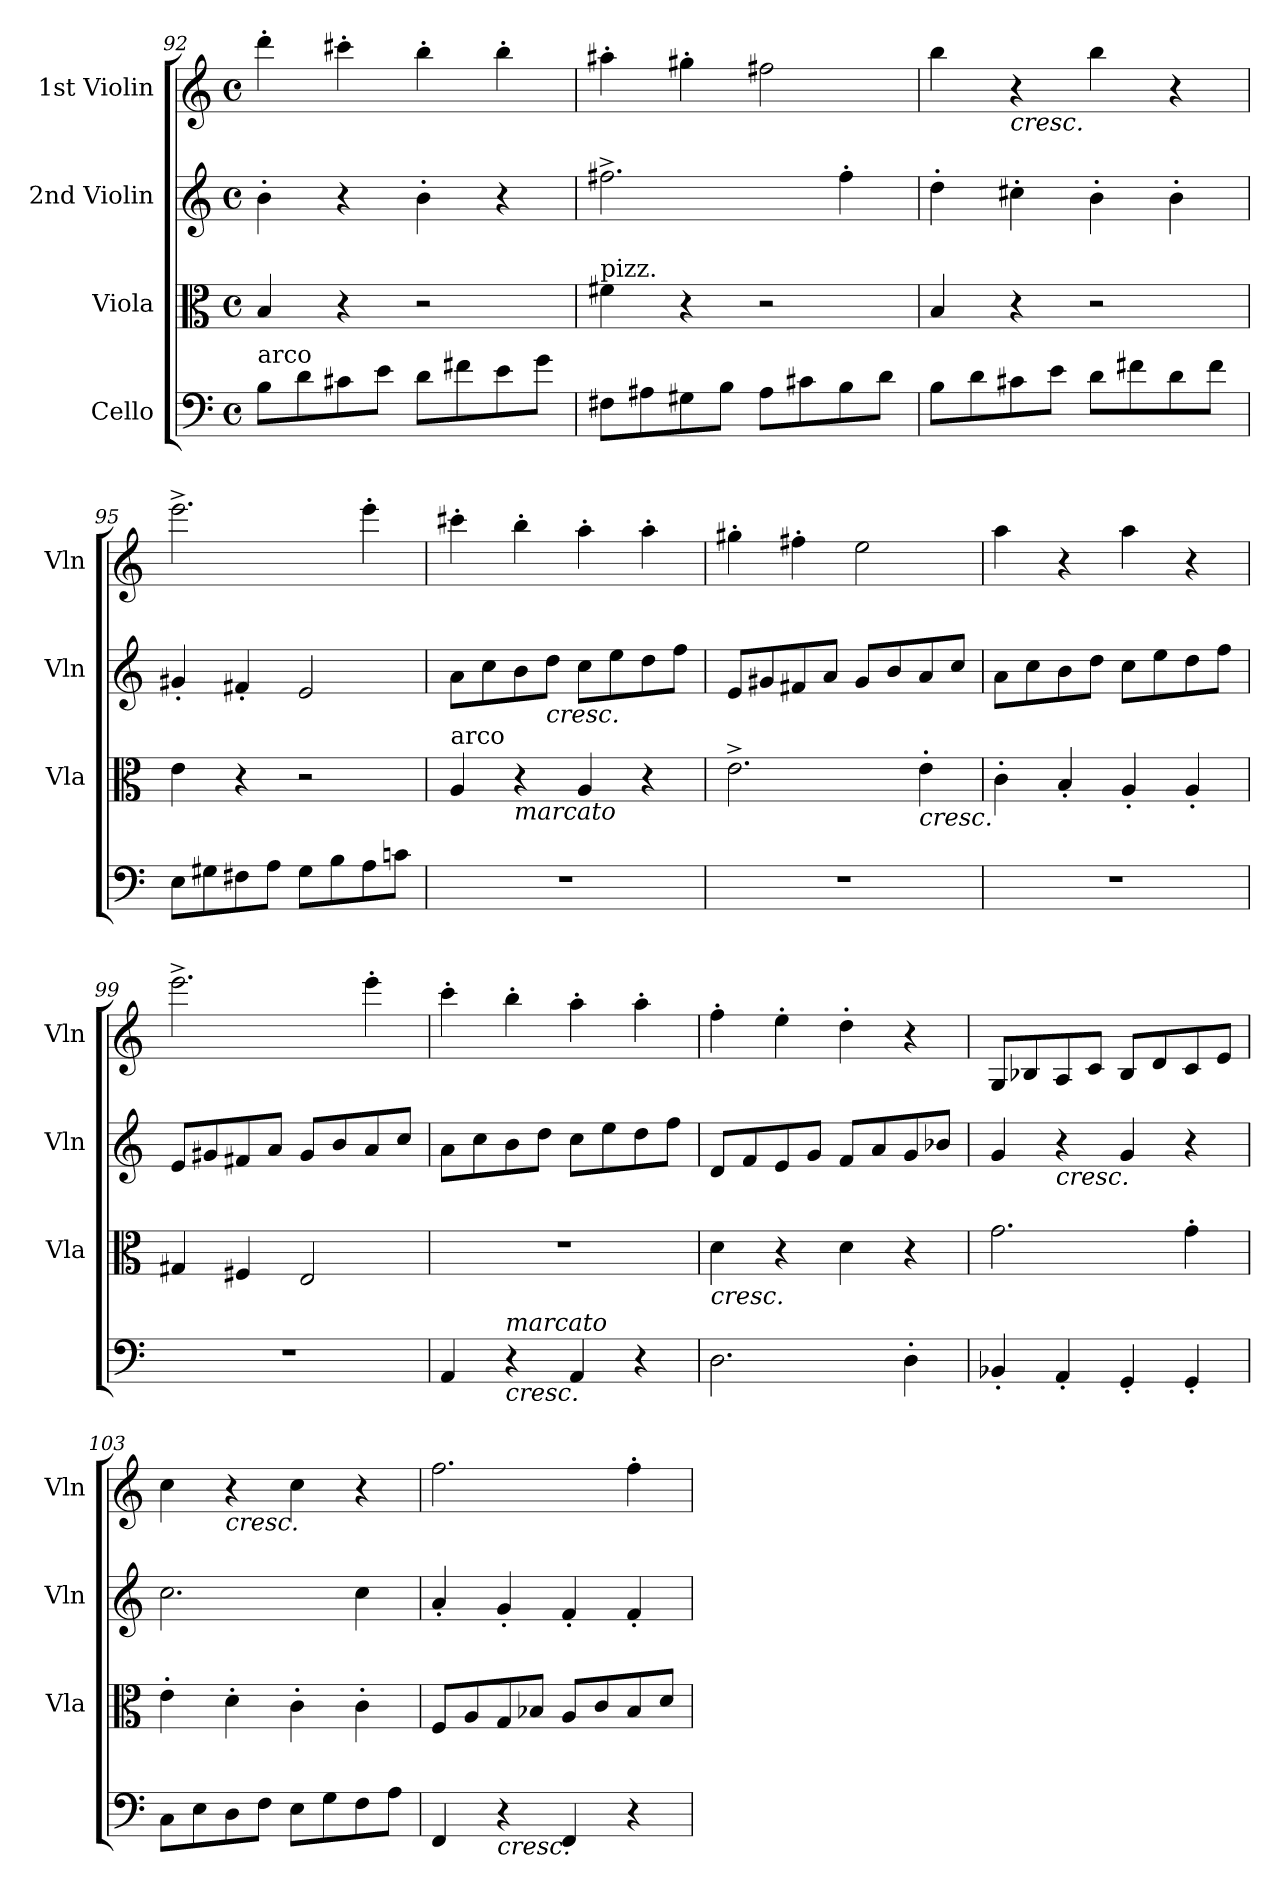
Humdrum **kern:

**kern	**kern	**kern	**kern
*part4	*part3	*part2	*part1
*staff4	*staff3	*staff2	*staff1
*I"Cello	*I"Viola	*I"2nd Violin	*I"1st Violin
*	*I'Vla	*I'Vln	*I'Vln
*clefF4	*clefC3	*clefG2	*clefG2
*k[]	*k[]	*k[]	*k[]
*C:	*C:	*C:	*C:
*M4/4	*M4/4	*M4/4	*M4/4
*met(c)	*met(c)	*met(c)	*met(c)
=92	=92	=92	=92
!LO:TX:a:t=arco	!	!	!
8BL	4B	4b'	4ddd'
8d	.	.	.
8c#X	4r	4r	4ccc#X'
8eJ	.	.	.
8dL	2r	4b'	4bb'
8f#X	.	.	.
8e	.	4r	4bb'
8gJ	.	.	.
=93	=93	=93	=93
!	!LO:TX:a:t=pizz.	!	!
8F#XL	4f#X	2.ff#X^	4aa#X'
8A#X	.	.	.
8G#X	4r	.	4gg#X'
8BJ	.	.	.
8A#L	2r	.	2ff#X
8c#X	.	.	.
8B	.	4ff#'	.
8dJ	.	.	.
=94	=94	=94	=94
8BL	4B	4dd'	4bb
8d	.	.	.
!	!	!	!LO:TX:b:i:t=cresc.
8c#X	4r	4cc#X'	4r
8eJ	.	.	.
8dL	2r	4b'	4bb
8f#X	.	.	.
8d	.	4b'	4r
8f#J	.	.	.
=95	=95	=95	=95
8EL	4e	4g#X'	2.eee^
8G#X	.	.	.
8F#X	4r	4f#X'	.
8AJ	.	.	.
8G#L	2r	2e	.
8B	.	.	.
8A	.	.	4eee'
8cnJ	.	.	.
=96	=96	=96	=96
!	!LO:TX:a:t=arco	!	!
1r	4A	8aL	4ccc#X'
.	.	8cc	.
!	!LO:TX:b:i:t=marcato	!	!
.	4r	8b	4bb'
!	!	!LO:TX:b:i:t=cresc.	!
.	.	8ddJ	.
.	4A	8ccL	4aa'
.	.	8ee	.
.	4r	8dd	4aa'
.	.	8ffJ	.
=97	=97	=97	=97
1r	2.e^	8eL	4gg#X'
.	.	8g#X	.
.	.	8f#X	4ff#X'
.	.	8aJ	.
.	.	8g#L	2ee
.	.	8b	.
!	!LO:TX:b:i:t=cresc.	!	!
.	4e'	8a	.
.	.	8ccJ	.
=98	=98	=98	=98
1r	4c'	8aL	4aa
.	.	8cc	.
.	4B'	8b	4r
.	.	8ddJ	.
.	4A'	8ccL	4aa
.	.	8ee	.
.	4A'	8dd	4r
.	.	8ffJ	.
=99	=99	=99	=99
1r	4G#X	8eL	2.eee^
.	.	8g#X	.
.	4F#X	8f#X	.
.	.	8aJ	.
.	2E	8g#L	.
.	.	8b	.
.	.	8a	4eee'
.	.	8ccJ	.
=100	=100	=100	=100
4AA	1r	8aL	4ccc'
.	.	8cc	.
!LO:TX:b:i:t=cresc.	!	!	!
!LO:TX:a:i:t=marcato	!	!	!
4r	.	8b	4bb'
.	.	8ddJ	.
4AA	.	8ccL	4aa'
.	.	8ee	.
4r	.	8dd	4aa'
.	.	8ffJ	.
=101	=101	=101	=101
!	!LO:TX:b:i:t=cresc.	!	!
2.D	4d	8dL	4ff'
.	.	8f	.
.	4r	8e	4ee'
.	.	8gJ	.
.	4d	8fL	4dd'
.	.	8a	.
4D'	4r	8g	4r
.	.	8b-XJ	.
=102	=102	=102	=102
4BB-X'	2.g	4g	8GL
.	.	.	8B-X
!	!	!LO:TX:b:i:t=cresc.	!
4AA'	.	4r	8A
.	.	.	8cJ
4GG'	.	4g	8B-L
.	.	.	8d
4GG'	4g'	4r	8c
.	.	.	8eJ
=103	=103	=103	=103
8CL	4e'	2.cc	4cc
8E	.	.	.
!	!	!	!LO:TX:b:i:t=cresc.
8D	4d'	.	4r
8FJ	.	.	.
8EL	4c'	.	4cc
8G	.	.	.
8F	4c'	4cc	4r
8AJ	.	.	.
=104	=104	=104	=104
4FF	8FL	4a'	2.ff
.	8A	.	.
!LO:TX:b:i:t=cresc.	!	!	!
4r	8G	4g'	.
.	8B-XJ	.	.
4FF	8AL	4f'	.
.	8c	.	.
4r	8B-	4f'	4ff'
.	8dJ	.	.
=	=	=	=
*-	*-	*-	*-
